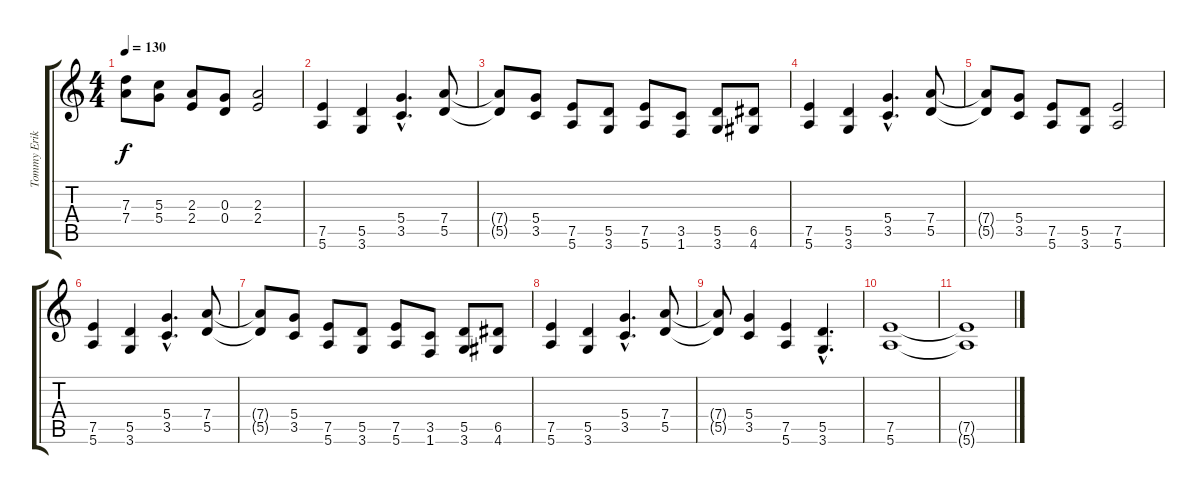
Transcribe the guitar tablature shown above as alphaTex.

\track ("Tommy Eriksson" "Tommy Erik") {instrument distortionguitar}
\staff {score tabs}
\tuning (E4 B3 G3 D3 A2 E2) {hide}
\ts (4 4)
\tempo 130
\clef g2
\ks c
(7.3{t} 7.4{t}).8{dy f} (5.3 5.4).8 (2.3 2.4).8 (0.3 0.4).8 (2.3 2.4).2 |
(7.5 5.6).4 (5.5 3.6).4 (5.4{hac} 3.5{hac}).4{d} (7.4 5.5).8 |
(7.4{t} 5.5{t}).8 (5.4 3.5).8 (7.5 5.6).8 (5.5 3.6).8 (7.5 5.6).8 (3.5 1.6).8 (5.5 3.6).8 (6.5 4.6).8 |
(7.5 5.6).4 (5.5 3.6).4 (5.4{hac} 3.5{hac}).4{d} (7.4 5.5).8 |
(7.4{t} 5.5{t}).8 (5.4 3.5).8 (7.5 5.6).8 (5.5 3.6).8 (7.5 5.6).2 |
(7.5 5.6).4 (5.5 3.6).4 (5.4{hac} 3.5{hac}).4{d} (7.4 5.5).8 |
(7.4{t} 5.5{t}).8 (5.4 3.5).8 (7.5 5.6).8 (5.5 3.6).8 (7.5 5.6).8 (3.5 1.6).8 (5.5 3.6).8 (6.5 4.6).8 |
(7.5 5.6).4 (5.5 3.6).4 (5.4{hac} 3.5{hac}).4{d} (7.4 5.5).8 |
(7.4{t} 5.5{t}).8 (5.4 3.5).4 (7.5 5.6).4 (5.5{hac} 3.6{hac}).4{d} |
(7.5 5.6).1 |
(7.5{t} 5.6{t}).1
